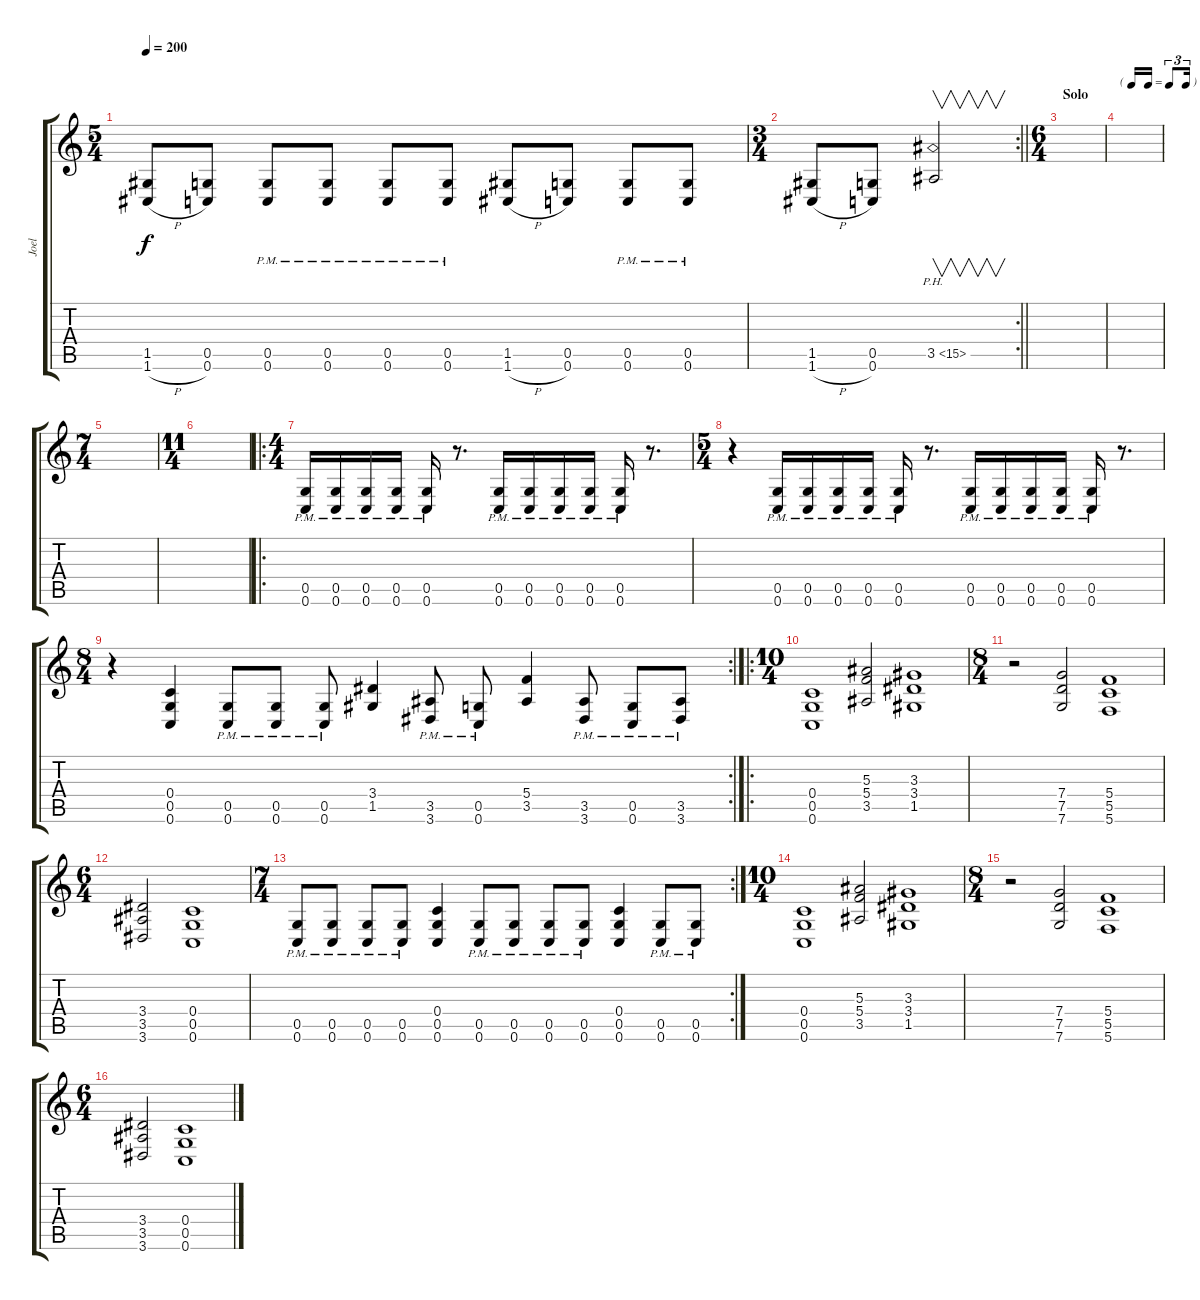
\track ("Joel" "Joel") {instrument distortionguitar}
\staff {score tabs}
\tuning (D4 A3 F3 C3 G2 C2) {hide}
\ts (5 4)
\tempo 200
\clef g2
\ks c
(1.5 1.6{h}).8{dy f} (0.5 0.6).8 (0.5{pm} 0.6).8 (0.5{pm} 0.6).8 (0.5{pm} 0.6).8 (0.5{pm} 0.6).8 (1.5 1.6{h}).8 (0.5 0.6).8 (0.5{pm} 0.6).8 (0.5{pm} 0.6).8 |
\rc 2
\ts (3 4)
\barLineRight lightlight
(1.5 1.6{h}).8 (0.5 0.6).8 3.5{ph 12}.2{v} |
\ts (6 4)
\section ("" "Solo")
|
\tf triplet16th
|
\ts (7 4)
|
\ts (11 4)
|
\ro
\ts (4 4)
(0.5 0.6{pm}).16 (0.5 0.6{pm}).16 (0.5 0.6{pm}).16 (0.5 0.6{pm}).16 (0.5 0.6{pm}).16 r.8{d} (0.5 0.6{pm}).16 (0.5 0.6{pm}).16 (0.5 0.6{pm}).16 (0.5 0.6{pm}).16 (0.5 0.6{pm}).16 r.8{d} |
\ts (5 4)
r.4 (0.5 0.6{pm}).16 (0.5 0.6{pm}).16 (0.5 0.6{pm}).16 (0.5 0.6{pm}).16 (0.5 0.6{pm}).16 r.8{d} (0.5 0.6{pm}).16 (0.5 0.6{pm}).16 (0.5 0.6{pm}).16 (0.5 0.6{pm}).16 (0.5 0.6{pm}).16 r.8{d} |
\rc 2
\ts (8 4)
r.4 (0.4 0.5 0.6).4 (0.5 0.6{pm}).8 (0.5 0.6{pm}).8 (0.5 0.6{pm}).8 (3.4 1.5).4 (3.5 3.6{pm}).8 (0.5 0.6{pm}).8 (5.4 3.5).4 (3.5 3.6{pm}).8 (0.5 0.6{pm}).8 (3.5 3.6{pm}).8 |
\ro
\ts (10 4)
(0.4 0.5 0.6).1 (5.3 5.4 3.5).2 (3.3 3.4 1.5).1 |
\ts (8 4)
r.2 (7.4 7.5 7.6).2 (5.4 5.5 5.6).1 |
\ts (6 4)
(3.4 3.5 3.6).2 (0.4 0.5 0.6).1 |
\rc 2
\ts (7 4)
(0.5 0.6{pm}).8 (0.5 0.6{pm}).8 (0.5 0.6{pm}).8 (0.5 0.6{pm}).8 (0.4 0.5 0.6).4 (0.5 0.6{pm}).8 (0.5 0.6{pm}).8 (0.5 0.6{pm}).8 (0.5 0.6{pm}).8 (0.4 0.5 0.6).4 (0.5 0.6{pm}).8 (0.5 0.6{pm}).8 |
\ts (10 4)
(0.4 0.5 0.6).1 (5.3 5.4 3.5).2 (3.3 3.4 1.5).1 |
\ts (8 4)
r.2 (7.4 7.5 7.6).2 (5.4 5.5 5.6).1 |
\ts (6 4)
(3.4 3.5 3.6).2 (0.4 0.5 0.6).1
